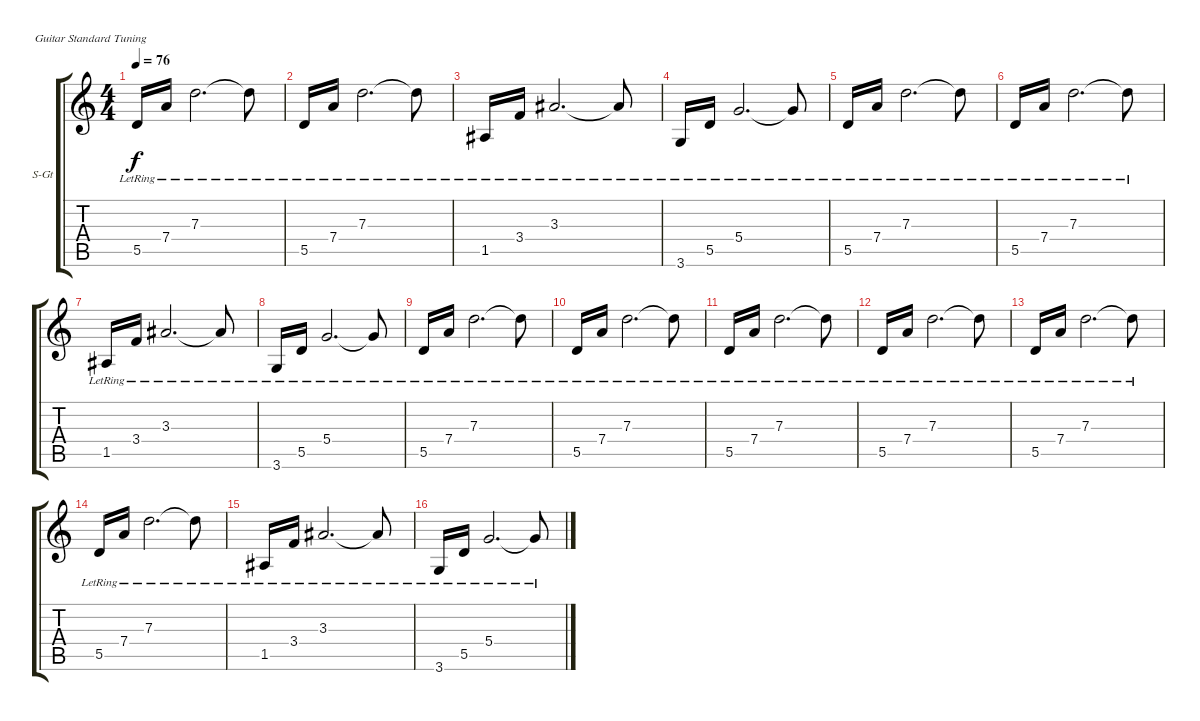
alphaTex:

\bracketExtendMode groupsimilarinstruments
\firstSystemTrackNameOrientation horizontal
\otherSystemsTrackNameOrientation horizontal
\track ("Guitar 2" "S-Gt") {instrument acousticguitarsteel}
\staff {score tabs}
\tuning (E4 B3 G3 D3 A2 E2)
\ts (4 4)
\tempo 76
\clef g2
\ks c
5.5{lr}.16{dy f} 7.4{lr}.16 7.3{lr}.2{d} 7.3{lr t}.8 |
5.5{lr}.16 7.4{lr}.16 7.3{lr}.2{d} 7.3{lr t}.8 |
1.5{lr}.16 3.4{lr}.16 3.3{lr}.2{d} 3.3{lr t}.8 |
3.6{lr}.16 5.5{lr}.16 5.4{lr}.2{d} 5.4{lr t}.8 |
5.5{lr}.16 7.4{lr}.16 7.3{lr}.2{d} 7.3{lr t}.8 |
5.5{lr}.16 7.4{lr}.16 7.3{lr}.2{d} 7.3{lr t}.8 |
1.5{lr}.16 3.4{lr}.16 3.3{lr}.2{d} 3.3{lr t}.8 |
3.6{lr}.16 5.5{lr}.16 5.4{lr}.2{d} 5.4{lr t}.8 |
5.5{lr}.16 7.4{lr}.16 7.3{lr}.2{d} 7.3{lr t}.8 |
5.5{lr}.16 7.4{lr}.16 7.3{lr}.2{d} 7.3{lr t}.8 |
5.5{lr}.16 7.4{lr}.16 7.3{lr}.2{d} 7.3{lr t}.8 |
5.5{lr}.16 7.4{lr}.16 7.3{lr}.2{d} 7.3{lr t}.8 |
5.5{lr}.16 7.4{lr}.16 7.3{lr}.2{d} 7.3{lr t}.8 |
5.5{lr}.16 7.4{lr}.16 7.3{lr}.2{d} 7.3{lr t}.8 |
1.5{lr}.16 3.4{lr}.16 3.3{lr}.2{d} 3.3{lr t}.8 |
3.6{lr}.16 5.5{lr}.16 5.4{lr}.2{d} 5.4{lr t}.8
